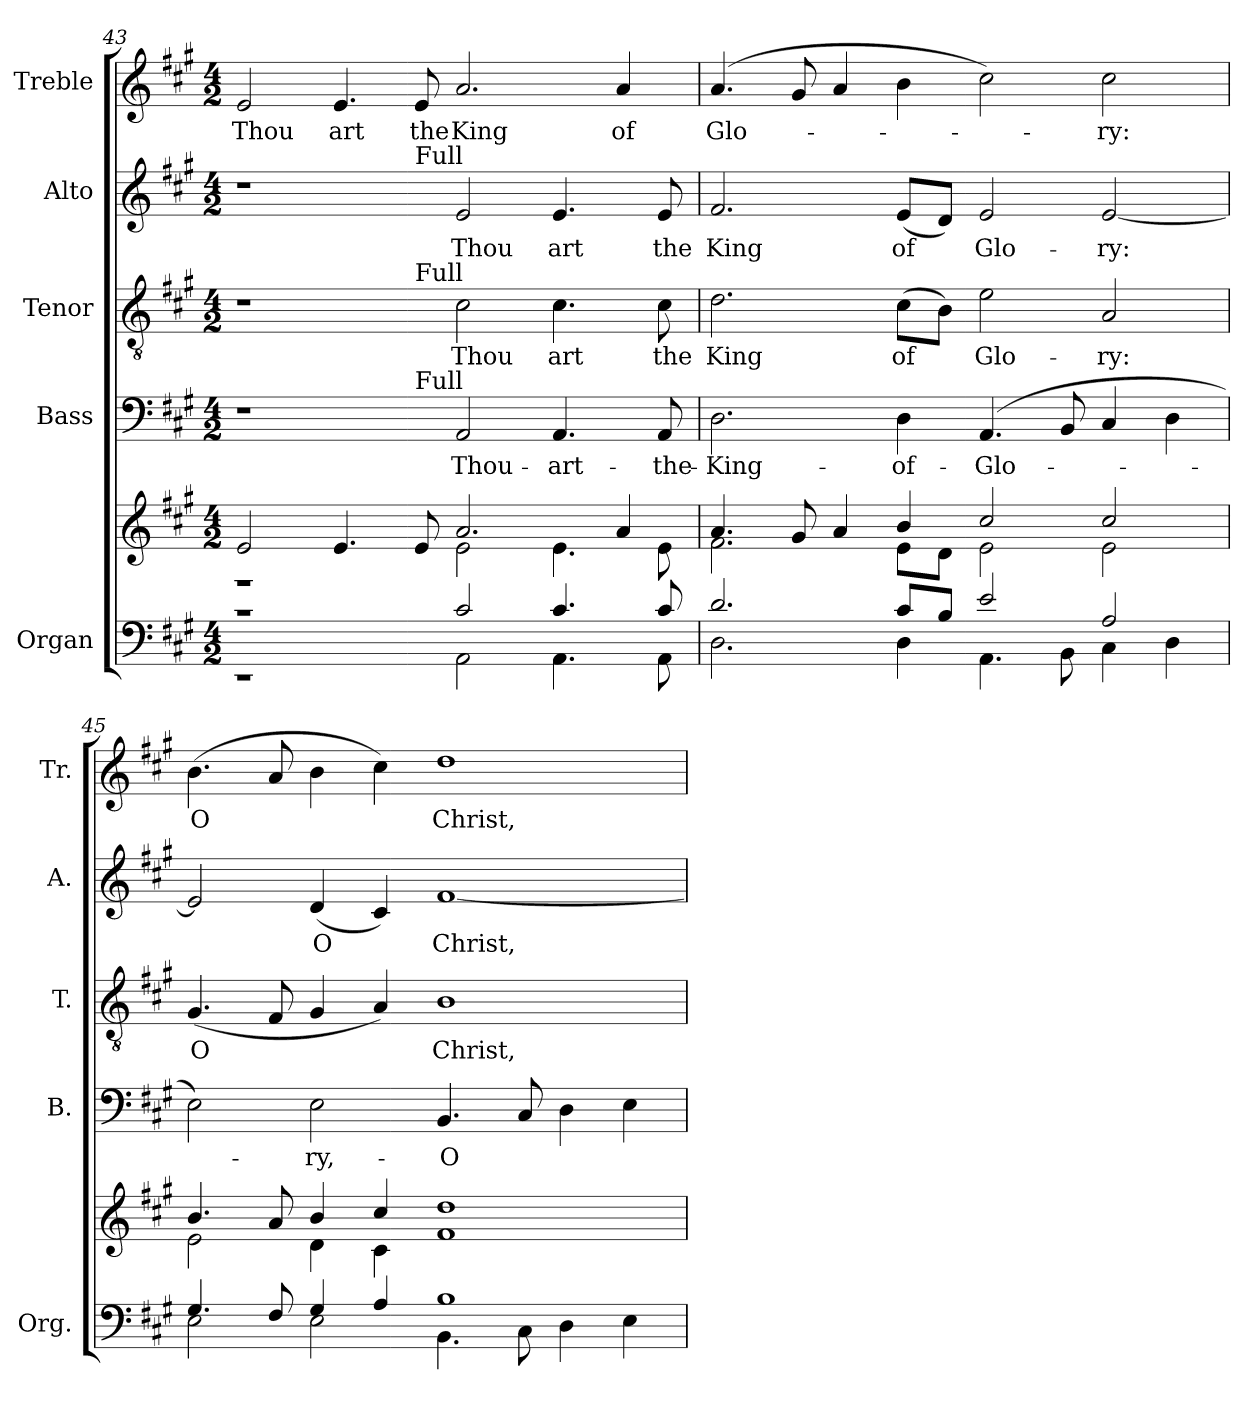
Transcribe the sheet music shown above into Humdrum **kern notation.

**kern	**kern	**kern	**text	**kern	**text	**kern	**text	**kern	**text
*part5	*part5	*part4	*part4	*part3	*part3	*part2	*part2	*part1	*part1
*staff6	*staff5	*staff4	*staff4	*staff3	*staff3	*staff2	*staff2	*staff1	*staff1
*I"Organ	*	*I"Bass	*	*I"Tenor	*	*I"Alto	*	*I"Treble	*
*I'Org.	*	*I'B.	*	*I'T.	*	*I'A.	*	*I'Tr.	*
*clefF4	*clefG2	*clefF4	*	*clefGv2	*	*clefG2	*	*clefG2	*
*	*	*	*	*ITrd7c12	*	*	*	*	*
*k[f#c#g#]	*k[f#c#g#]	*k[f#c#g#]	*	*k[f#c#g#]	*	*k[f#c#g#]	*	*k[f#c#g#]	*
*A:	*A:	*A:	*	*A:	*	*A:	*	*A:	*
*M4/2	*M4/2	*M4/2	*	*M4/2	*	*M4/2	*	*M4/2	*
=43	=43	=43	=43	=43	=43	=43	=43	=43	=43
*^	*^	*	*	*	*	*	*	*	*
!	!	!	!	!	!	!	!	!	!	!	!LO:LY:b:color=#000000
*	*	*	*	*^	*	*^	*	*^	*	*	*
1r	1r	2ei/	1r	1r	2..ryy	.	1r	2..ryy	.	1r	2..ryy	.	2ei/	Thou
!	!	!	!	!	!	!	!	!	!	!	!	!	!	!LO:LY:b:color=#000000
.	.	4.ei/	.	.	.	.	.	.	.	.	.	.	4.ei/	art
!	!	!	!	!	!	!	!	!	!	!	!LO:TX:a:t=Full	!	!	!
!	!	!	!	!	!	!	!	!LO:TX:a:t=Full	!	!	!	!	!	!
!	!	!	!	!	!LO:TX:a:t=Full	!	!	!	!	!	!	!	!	!
!	!	!	!	!	!	!	!	!	!	!	!	!	!	!LO:LY:b:color=#000000
.	.	8ei/	.	.	1ryy	.	.	1ryy	.	.	1ryy	.	8ei/	the
!	!	!	!	!	!	!LO:LY:b:color=#000000	!	!	!	!	!	!	!	!
!	!	!	!	!	!	!	!	!	!LO:LY:b:color=#000000	!	!	!	!	!
!	!	!	!	!	!	!	!	!	!	!	!	!LO:LY:b:color=#000000	!	!
!	!	!	!	!	!	!	!	!	!	!	!	!	!	!LO:LY:b:color=#000000
2c#i/	2AAi\	2.ai/	2ei\	2AAi/	.	-Thou-	2C#i\	.	Thou	2ei/	.	Thou	2.ai/	King
!	!	!	!	!	!	!LO:LY:b:color=#000000	!	!	!	!	!	!	!	!
!	!	!	!	!	!	!	!	!	!LO:LY:b:color=#000000	!	!	!	!	!
!	!	!	!	!	!	!	!	!	!	!	!	!LO:LY:b:color=#000000	!	!
4.c#i/	4.AAi\	.	4.ei\	4.AAi/	.	-art-	4.C#i\	.	art	4.ei/	.	art	.	.
!	!	!	!	!	!	!	!	!	!	!	!	!	!	!LO:LY:b:color=#000000
.	.	4ai/	.	.	.	.	.	.	.	.	.	.	4ai/	of
!	!	!	!	!	!	!LO:LY:b:color=#000000	!	!	!	!	!	!	!	!
!	!	!	!	!	!	!	!	!	!LO:LY:b:color=#000000	!	!	!	!	!
!	!	!	!	!	!	!	!	!	!	!	!	!LO:LY:b:color=#000000	!	!
8c#i/	8AAi\	.	8ei\	8AAi/	8ryy	-the-	8C#i\	8ryy	the	8ei/	8ryy	the	.	.
*	*	*	*	*v	*v	*	*	*	*	*v	*v	*	*	*
*	*	*	*	*	*	*v	*v	*	*	*	*	*
=44	=44	=44	=44	=44	=44	=44	=44	=44	=44	=44	=44
*	*	*	*	*^	*	*^	*	*^	*	*	*
!	!	!	!	!	!	!LO:LY:b:color=#000000	!	!	!	!	!	!	!	!
*	*	*	*	*v	*v	*	*	*	*	*v	*v	*	*	*
*	*	*	*	*	*	*v	*v	*	*	*	*	*
*	*	*	*	*^	*	*^	*	*^	*	*	*
!	!	!	!	!	!	!	!	!	!LO:LY:b:color=#000000	!	!	!	!	!
*	*	*	*	*v	*v	*	*	*	*	*v	*v	*	*	*
*	*	*	*	*	*	*v	*v	*	*	*	*	*
*	*	*	*	*^	*	*^	*	*^	*	*	*
!	!	!	!	!	!	!	!	!	!	!	!	!LO:LY:b:color=#000000	!	!
*	*	*	*	*v	*v	*	*	*	*	*v	*v	*	*	*
*	*	*	*	*	*	*v	*v	*	*	*	*	*
*	*	*	*	*^	*	*^	*	*^	*	*	*
!	!	!	!	!	!	!	!	!	!	!	!	!	!	!LO:LY:b:color=#000000
*	*	*	*	*v	*v	*	*	*	*	*v	*v	*	*	*
*	*	*	*	*	*	*v	*v	*	*	*	*	*
2.di/	2.Di\	4.ai/	2.f#i\	2.Di\	-King-	2.Di\	King	2.f#i/	King	(4.ai/	Glo-
.	.	8g#i/	.	.	.	.	.	.	.	8g#i/	.
.	.	4ai/	.	.	.	.	.	.	.	4ai/	.
!	!	!	!	!	!LO:LY:b:color=#000000	!	!	!	!	!	!
!	!	!	!	!	!	!	!LO:LY:b:color=#000000	!	!	!	!
!	!	!	!	!	!	!	!	!	!LO:LY:b:color=#000000	!	!
8c#i/L	4Di\	4bi/	8ei\L	4Di\	-of-	(8C#i\L	of	(8ei/L	of	4bi\	.
8Bi/J	.	.	8di\J	.	.	8BBi\J)	.	8di/J)	.	.	.
!	!	!	!	!	!LO:LY:b:color=#000000	!	!	!	!	!	!
!	!	!	!	!	!	!	!LO:LY:b:color=#000000	!	!	!	!
!	!	!	!	!	!	!	!	!	!LO:LY:b:color=#000000	!	!
2ei/	4.AAi\	2cc#i/	2ei\	(4.AAi/	-Glo-	2Ei\	Glo-	2ei/	Glo-	2cc#i\)	.
.	8BBi\	.	.	8BBi/	.	.	.	.	.	.	.
!	!	!	!	!	!	!	!LO:LY:b:color=#000000	!	!	!	!
!	!	!	!	!	!	!	!	!	!LO:LY:b:color=#000000	!	!
!	!	!	!	!	!	!	!	!	!	!	!LO:LY:b:color=#000000
2Ai/	4C#i\	2cc#i/	2ei\	4C#i/	.	2AAi/	-ry:	[2ei/	-ry:	2cc#i\	-ry:
.	4Di\	.	.	4Di\	.	.	.	.	.	.	.
!!LO:PB:g=z
=45	=45	=45	=45	=45	=45	=45	=45	=45	=45	=45	=45
!	!	!	!	!	!	!	!LO:LY:b:color=#000000	!	!	!	!
!	!	!	!	!	!	!	!	!	!	!	!LO:LY:b:color=#000000
4.G#i/	2Ei\	4.bi/	2ei\	2Ei\)	.	(4.GG#i/	O	2ei/]	.	(4.bi\	O
8F#i/	.	8ai/	.	.	.	8FF#i/	.	.	.	8ai/	.
!	!	!	!	!	!LO:LY:b:color=#000000	!	!	!	!	!	!
!	!	!	!	!	!	!	!	!	!LO:LY:b:color=#000000	!	!
4G#i/	2Ei\	4bi/	4di\	2Ei\	-ry,-	4GG#i/	.	(4di/	O	4bi\	.
4Ai/	.	4cc#i/	4c#i\	.	.	4AAi/)	.	4c#i/)	.	4cc#i\)	.
!	!	!	!	!	!LO:LY:b:color=#000000	!	!	!	!	!	!
!	!	!	!	!	!	!	!LO:LY:b:color=#000000	!	!	!	!
!	!	!	!	!	!	!	!	!	!LO:LY:b:color=#000000	!	!
!	!	!	!	!	!	!	!	!	!	!	!LO:LY:b:color=#000000
1Bi	4.BBi\	1ddi	1f#i	4.BBi/	-O	1BBi	Christ,	[1f#i	Christ,	1ddi	Christ,
.	8C#i\	.	.	8C#i/	.	.	.	.	.	.	.
.	4Di\	.	.	4Di\	.	.	.	.	.	.	.
.	4Ei\	.	.	4Ei\	.	.	.	.	.	.	.
*v	*v	*	*	*	*	*	*	*	*	*	*
*	*v	*v	*	*	*	*	*	*	*	*
=	=	=	=	=	=	=	=	=	=
*-	*-	*-	*-	*-	*-	*-	*-	*-	*-
